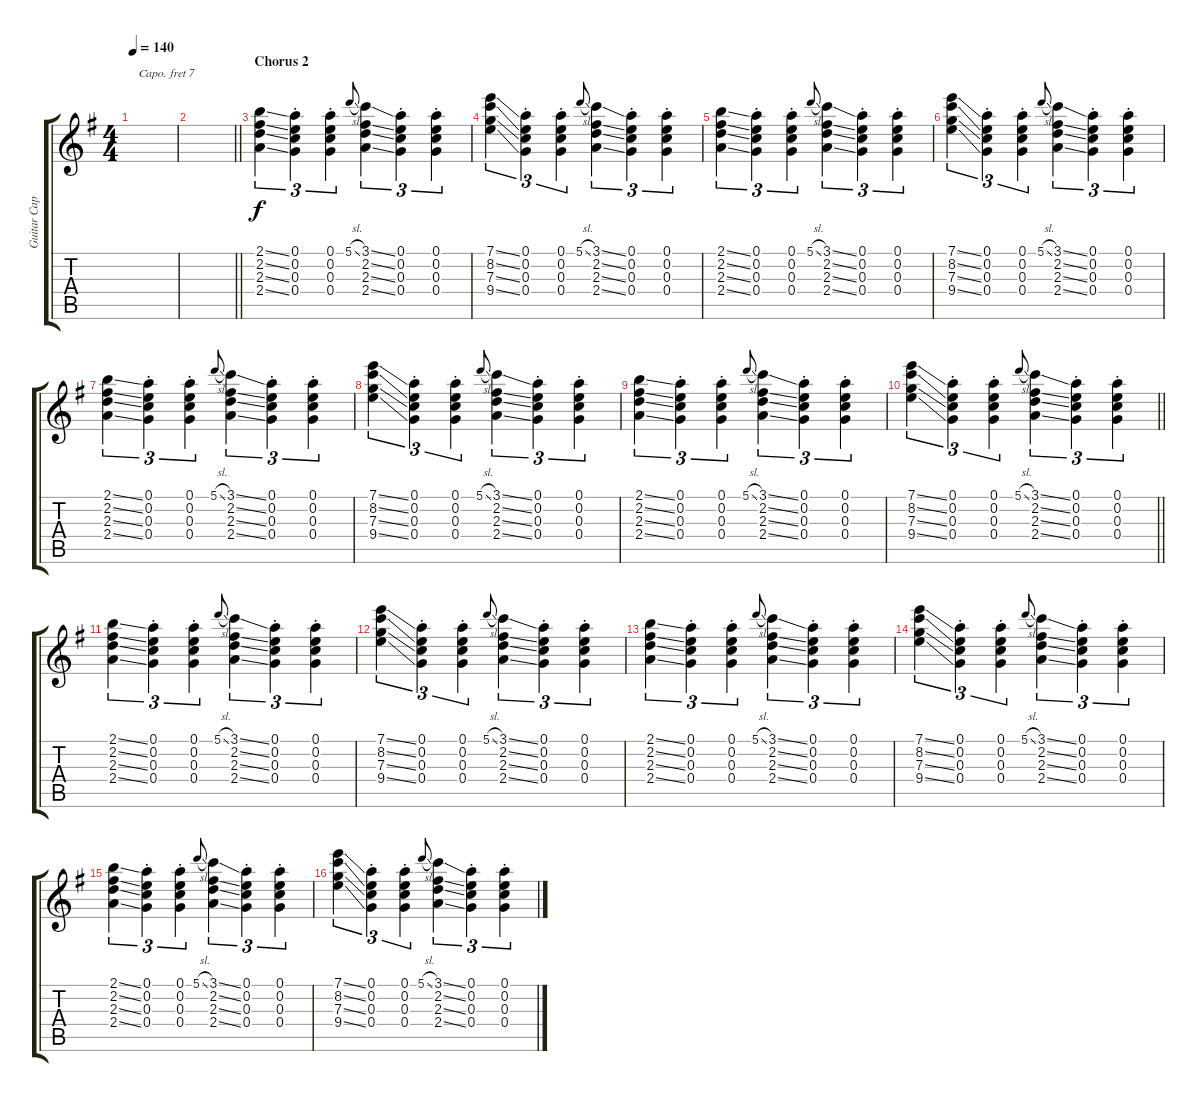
\track ("Guitar Capo 7" "Guitar Cap") {instrument electricguitarjazz}
\staff {score tabs}
\capo 7
\tuning (D4 A3 F3 C3 G2 D2) {hide}
\ts (4 4)
\tempo 140
\clef g2
\ks g
|
\barLineRight lightlight
|
\section ("" "Chorus 2")
(2.1{ss} 2.2{ss} 2.3{ss} 2.4{ss}).4{tu (3 2)} (0.1{st} 0.2{st} 0.3{st} 0.4{st}).4{tu (3 2)} (0.1{st} 0.2{st} 0.3{st} 0.4{st}).4{tu (3 2)} 5.1{sl}.8{gr onbeat} (3.1{ss} 2.2{ss} 2.3{ss} 2.4{ss}).4{tu (3 2)} (0.1{st} 0.2{st} 0.3{st} 0.4{st}).4{tu (3 2)} (0.1{st} 0.2{st} 0.3{st} 0.4{st}).4{tu (3 2)} |
(7.1{ss} 8.2{ss} 7.3{ss} 9.4{ss}).4{tu (3 2)} (0.1{st} 0.2{st} 0.3{st} 0.4{st}).4{tu (3 2)} (0.1{st} 0.2{st} 0.3{st} 0.4{st}).4{tu (3 2)} 5.1{sl}.8{gr onbeat} (3.1{ss} 2.2{ss} 2.3{ss} 2.4{ss}).4{tu (3 2)} (0.1{st} 0.2{st} 0.3{st} 0.4{st}).4{tu (3 2)} (0.1{st} 0.2{st} 0.3{st} 0.4{st}).4{tu (3 2)} |
(2.1{ss} 2.2{ss} 2.3{ss} 2.4{ss}).4{tu (3 2)} (0.1{st} 0.2{st} 0.3{st} 0.4{st}).4{tu (3 2)} (0.1{st} 0.2{st} 0.3{st} 0.4{st}).4{tu (3 2)} 5.1{sl}.8{gr onbeat} (3.1{ss} 2.2{ss} 2.3{ss} 2.4{ss}).4{tu (3 2)} (0.1{st} 0.2{st} 0.3{st} 0.4{st}).4{tu (3 2)} (0.1{st} 0.2{st} 0.3{st} 0.4{st}).4{tu (3 2)} |
(7.1{ss} 8.2{ss} 7.3{ss} 9.4{ss}).4{tu (3 2)} (0.1{st} 0.2{st} 0.3{st} 0.4{st}).4{tu (3 2)} (0.1{st} 0.2{st} 0.3{st} 0.4{st}).4{tu (3 2)} 5.1{sl}.8{gr onbeat} (3.1{ss} 2.2{ss} 2.3{ss} 2.4{ss}).4{tu (3 2)} (0.1{st} 0.2{st} 0.3{st} 0.4{st}).4{tu (3 2)} (0.1{st} 0.2{st} 0.3{st} 0.4{st}).4{tu (3 2)} |
(2.1{ss} 2.2{ss} 2.3{ss} 2.4{ss}).4{tu (3 2)} (0.1{st} 0.2{st} 0.3{st} 0.4{st}).4{tu (3 2)} (0.1{st} 0.2{st} 0.3{st} 0.4{st}).4{tu (3 2)} 5.1{sl}.8{gr onbeat} (3.1{ss} 2.2{ss} 2.3{ss} 2.4{ss}).4{tu (3 2)} (0.1{st} 0.2{st} 0.3{st} 0.4{st}).4{tu (3 2)} (0.1{st} 0.2{st} 0.3{st} 0.4{st}).4{tu (3 2)} |
(7.1{ss} 8.2{ss} 7.3{ss} 9.4{ss}).4{tu (3 2)} (0.1{st} 0.2{st} 0.3{st} 0.4{st}).4{tu (3 2)} (0.1{st} 0.2{st} 0.3{st} 0.4{st}).4{tu (3 2)} 5.1{sl}.8{gr onbeat} (3.1{ss} 2.2{ss} 2.3{ss} 2.4{ss}).4{tu (3 2)} (0.1{st} 0.2{st} 0.3{st} 0.4{st}).4{tu (3 2)} (0.1{st} 0.2{st} 0.3{st} 0.4{st}).4{tu (3 2)} |
(2.1{ss} 2.2{ss} 2.3{ss} 2.4{ss}).4{tu (3 2)} (0.1{st} 0.2{st} 0.3{st} 0.4{st}).4{tu (3 2)} (0.1{st} 0.2{st} 0.3{st} 0.4{st}).4{tu (3 2)} 5.1{sl}.8{gr onbeat} (3.1{ss} 2.2{ss} 2.3{ss} 2.4{ss}).4{tu (3 2)} (0.1{st} 0.2{st} 0.3{st} 0.4{st}).4{tu (3 2)} (0.1{st} 0.2{st} 0.3{st} 0.4{st}).4{tu (3 2)} |
\barLineRight lightlight
(7.1{ss} 8.2{ss} 7.3{ss} 9.4{ss}).4{tu (3 2)} (0.1{st} 0.2{st} 0.3{st} 0.4{st}).4{tu (3 2)} (0.1{st} 0.2{st} 0.3{st} 0.4{st}).4{tu (3 2)} 5.1{sl}.8{gr onbeat} (3.1{ss} 2.2{ss} 2.3{ss} 2.4{ss}).4{tu (3 2)} (0.1{st} 0.2{st} 0.3{st} 0.4{st}).4{tu (3 2)} (0.1{st} 0.2{st} 0.3{st} 0.4{st}).4{tu (3 2)} |
(2.1{ss} 2.2{ss} 2.3{ss} 2.4{ss}).4{tu (3 2)} (0.1{st} 0.2{st} 0.3{st} 0.4{st}).4{tu (3 2)} (0.1{st} 0.2{st} 0.3{st} 0.4{st}).4{tu (3 2)} 5.1{sl}.8{gr onbeat} (3.1{ss} 2.2{ss} 2.3{ss} 2.4{ss}).4{tu (3 2)} (0.1{st} 0.2{st} 0.3{st} 0.4{st}).4{tu (3 2)} (0.1{st} 0.2{st} 0.3{st} 0.4{st}).4{tu (3 2)} |
(7.1{ss} 8.2{ss} 7.3{ss} 9.4{ss}).4{tu (3 2)} (0.1{st} 0.2{st} 0.3{st} 0.4{st}).4{tu (3 2)} (0.1{st} 0.2{st} 0.3{st} 0.4{st}).4{tu (3 2)} 5.1{sl}.8{gr onbeat} (3.1{ss} 2.2{ss} 2.3{ss} 2.4{ss}).4{tu (3 2)} (0.1{st} 0.2{st} 0.3{st} 0.4{st}).4{tu (3 2)} (0.1{st} 0.2{st} 0.3{st} 0.4{st}).4{tu (3 2)} |
(2.1{ss} 2.2{ss} 2.3{ss} 2.4{ss}).4{tu (3 2)} (0.1{st} 0.2{st} 0.3{st} 0.4{st}).4{tu (3 2)} (0.1{st} 0.2{st} 0.3{st} 0.4{st}).4{tu (3 2)} 5.1{sl}.8{gr onbeat} (3.1{ss} 2.2{ss} 2.3{ss} 2.4{ss}).4{tu (3 2)} (0.1{st} 0.2{st} 0.3{st} 0.4{st}).4{tu (3 2)} (0.1{st} 0.2{st} 0.3{st} 0.4{st}).4{tu (3 2)} |
(7.1{ss} 8.2{ss} 7.3{ss} 9.4{ss}).4{tu (3 2)} (0.1{st} 0.2{st} 0.3{st} 0.4{st}).4{tu (3 2)} (0.1{st} 0.2{st} 0.3{st} 0.4{st}).4{tu (3 2)} 5.1{sl}.8{gr onbeat} (3.1{ss} 2.2{ss} 2.3{ss} 2.4{ss}).4{tu (3 2)} (0.1{st} 0.2{st} 0.3{st} 0.4{st}).4{tu (3 2)} (0.1{st} 0.2{st} 0.3{st} 0.4{st}).4{tu (3 2)} |
(2.1{ss} 2.2{ss} 2.3{ss} 2.4{ss}).4{tu (3 2)} (0.1{st} 0.2{st} 0.3{st} 0.4{st}).4{tu (3 2)} (0.1{st} 0.2{st} 0.3{st} 0.4{st}).4{tu (3 2)} 5.1{sl}.8{gr onbeat} (3.1{ss} 2.2{ss} 2.3{ss} 2.4{ss}).4{tu (3 2)} (0.1{st} 0.2{st} 0.3{st} 0.4{st}).4{tu (3 2)} (0.1{st} 0.2{st} 0.3{st} 0.4{st}).4{tu (3 2)} |
(7.1{ss} 8.2{ss} 7.3{ss} 9.4{ss}).4{tu (3 2)} (0.1{st} 0.2{st} 0.3{st} 0.4{st}).4{tu (3 2)} (0.1{st} 0.2{st} 0.3{st} 0.4{st}).4{tu (3 2)} 5.1{sl}.8{gr onbeat} (3.1{ss} 2.2{ss} 2.3{ss} 2.4{ss}).4{tu (3 2)} (0.1{st} 0.2{st} 0.3{st} 0.4{st}).4{tu (3 2)} (0.1{st} 0.2{st} 0.3{st} 0.4{st}).4{tu (3 2)}
